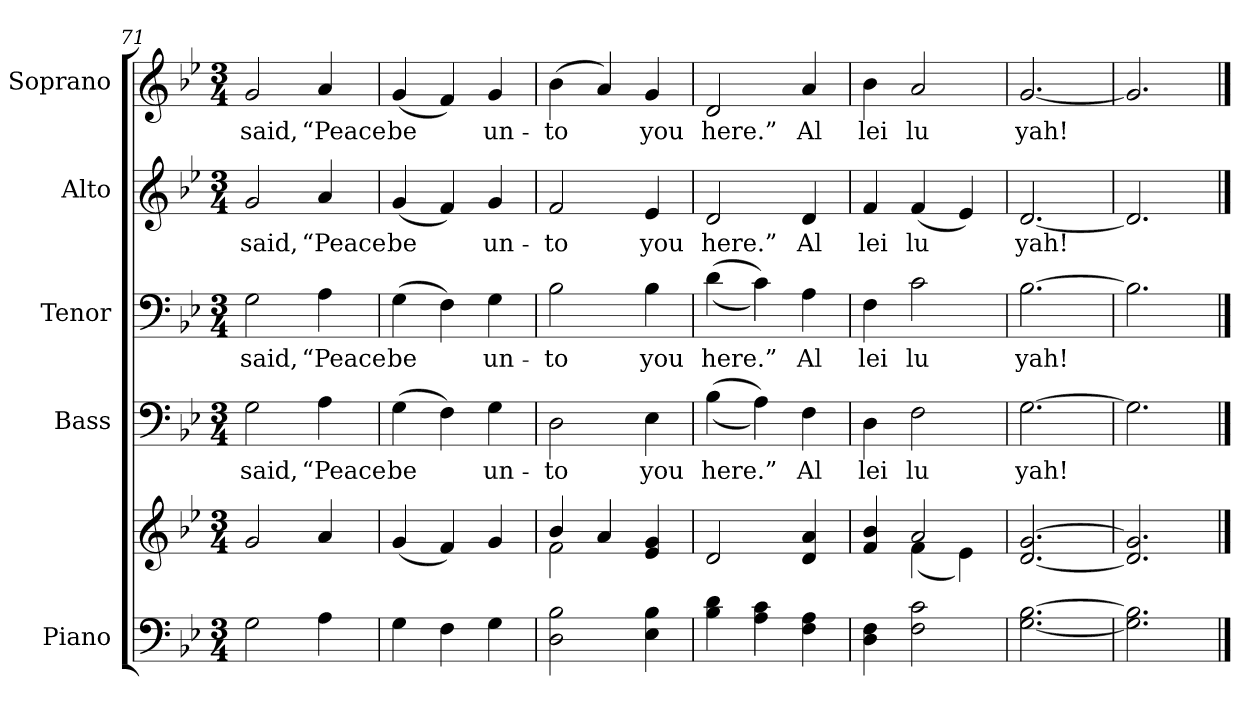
**kern	**kern	**kern	**text	**kern	**text	**kern	**text	**kern	**text
*part5	*part5	*part4	*part4	*part3	*part3	*part2	*part2	*part1	*part1
*staff6	*staff5	*staff4	*staff4	*staff3	*staff3	*staff2	*staff2	*staff1	*staff1
*I"Piano	*	*I"Bass	*	*I"Tenor	*	*I"Alto	*	*I"Soprano	*
*I'Pno.	*	*I'B.	*	*I'T.	*	*I'A.	*	*I'S.	*
*clefF4	*clefG2	*clefF4	*	*clefF4	*	*clefG2	*	*clefG2	*
*k[b-e-]	*k[b-e-]	*k[b-e-]	*	*k[b-e-]	*	*k[b-e-]	*	*k[b-e-]	*
*B-:	*B-:	*B-:	*	*B-:	*	*B-:	*	*B-:	*
*M3/4	*M3/4	*M3/4	*	*M3/4	*	*M3/4	*	*M3/4	*
=71	=71	=71	=71	=71	=71	=71	=71	=71	=71
!	!	!	!LO:LY:b:color=#000000	!	!	!	!	!	!
!	!	!	!	!	!LO:LY:b:color=#000000	!	!	!	!
!	!	!	!	!	!	!	!LO:LY:b:color=#000000	!	!
!	!	!	!	!	!	!	!	!	!LO:LY:b:color=#000000
2Gi\	2gi/	2Gi\	said,	2Gi\	said,	2gi/	said,	2gi/	said,
!	!	!	!LO:LY:b:color=#000000	!	!	!	!	!	!
!	!	!	!	!	!LO:LY:b:color=#000000	!	!	!	!
!	!	!	!	!	!	!	!LO:LY:b:color=#000000	!	!
!	!	!	!	!	!	!	!	!	!LO:LY:b:color=#000000
4Ai\	4ai/	4Ai\	“Peace	4Ai\	“Peace	4ai/	“Peace	4ai/	“Peace
!!LO:PB:g=z
=72	=72	=72	=72	=72	=72	=72	=72	=72	=72
!	!	!	!LO:LY:b:color=#000000	!	!	!	!	!	!
!	!	!	!	!	!LO:LY:b:color=#000000	!	!	!	!
!	!	!	!	!	!	!	!LO:LY:b:color=#000000	!	!
!	!	!	!	!	!	!	!	!	!LO:LY:b:color=#000000
4Gi\	(4gi/	(4Gi\	be	(4Gi\	be	(4gi/	be	(4gi/	be
4Fi\	4fi/)	4Fi\)	.	4Fi\)	.	4fi/)	.	4fi/)	.
!	!	!	!LO:LY:b:color=#000000	!	!	!	!	!	!
!	!	!	!	!	!LO:LY:b:color=#000000	!	!	!	!
!	!	!	!	!	!	!	!LO:LY:b:color=#000000	!	!
!	!	!	!	!	!	!	!	!	!LO:LY:b:color=#000000
4Gi\	4gi/	4Gi\	un-	4Gi\	un-	4gi/	un-	4gi/	un-
=73	=73	=73	=73	=73	=73	=73	=73	=73	=73
*	*^	*	*	*	*	*	*	*	*
!	!	!	!	!LO:LY:b:color=#000000	!	!	!	!	!	!
!	!	!	!	!	!	!LO:LY:b:color=#000000	!	!	!	!
!	!	!	!	!	!	!	!	!LO:LY:b:color=#000000	!	!
!	!	!	!	!	!	!	!	!	!	!LO:LY:b:color=#000000
2Di\ 2B-i	4b-i/	2fi\	2Di\	-to	2B-i\	-to	2fi/	-to	(4b-i\	-to
.	4ai/	.	.	.	.	.	.	.	4ai/)	.
!	!	!	!	!LO:LY:b:color=#000000	!	!	!	!	!	!
!	!	!	!	!	!	!LO:LY:b:color=#000000	!	!	!	!
!	!	!	!	!	!	!	!	!LO:LY:b:color=#000000	!	!
!	!	!	!	!	!	!	!	!	!	!LO:LY:b:color=#000000
4E-i\ 4B-i	4e-i/ 4gi	4ryy	4E-i\	you	4B-i\	you	4e-i/	you	4gi/	you
*	*v	*v	*	*	*	*	*	*	*	*
!!LO:PB:g=z
=74	=74	=74	=74	=74	=74	=74	=74	=74	=74
*	*^	*	*	*	*	*	*	*	*
!	!	!	!	!LO:LY:b:color=#000000	!	!	!	!	!	!
*	*v	*v	*	*	*	*	*	*	*	*
*	*^	*	*	*	*	*	*	*	*
!	!	!	!	!	!	!LO:LY:b:color=#000000	!	!	!	!
*	*v	*v	*	*	*	*	*	*	*	*
*	*^	*	*	*	*	*	*	*	*
!	!	!	!	!	!	!	!	!LO:LY:b:color=#000000	!	!
*	*v	*v	*	*	*	*	*	*	*	*
*	*^	*	*	*	*	*	*	*	*
!	!	!	!	!	!	!	!	!	!	!LO:LY:b:color=#000000
*	*v	*v	*	*	*	*	*	*	*	*
4B-i\ 4di	2di/	((4B-i\	here.”	((4di\	here.”	2di/	here.”	2di/	here.”
4Ai\ 4ci	.	4Ai\))	.	4ci\))	.	.	.	.	.
!	!	!	!LO:LY:b:color=#000000	!	!	!	!	!	!
!	!	!	!	!	!LO:LY:b:color=#000000	!	!	!	!
!	!	!	!	!	!	!	!LO:LY:b:color=#000000	!	!
!	!	!	!	!	!	!	!	!	!LO:LY:b:color=#000000
4Fi\ 4Ai	4di/ 4ai	4Fi\	Al	4Ai\	Al	4di/	Al	4ai/	Al
=75	=75	=75	=75	=75	=75	=75	=75	=75	=75
*	*^	*	*	*	*	*	*	*	*
!	!	!	!	!LO:LY:b:color=#000000	!	!	!	!	!	!
!	!	!	!	!	!	!LO:LY:b:color=#000000	!	!	!	!
!	!	!	!	!	!	!	!	!LO:LY:b:color=#000000	!	!
!	!	!	!	!	!	!	!	!	!	!LO:LY:b:color=#000000
4Di\ 4Fi	4fi/ 4b-i	4ryy	4Di\	lei	4Fi\	lei	4fi/	lei	4b-i\	lei
!	!	!	!	!LO:LY:b:color=#000000	!	!	!	!	!	!
!	!	!	!	!	!	!LO:LY:b:color=#000000	!	!	!	!
!	!	!	!	!	!	!	!	!LO:LY:b:color=#000000	!	!
!	!	!	!	!	!	!	!	!	!	!LO:LY:b:color=#000000
2Fi\ 2ci	2ai/	(4fi\	2Fi\	lu	2ci\	lu	(4fi/	lu	2ai/	lu
.	.	4e-i\)	.	.	.	.	4e-i/)	.	.	.
*	*v	*v	*	*	*	*	*	*	*	*
!!LO:PB:g=z
=76	=76	=76	=76	=76	=76	=76	=76	=76	=76
*	*^	*	*	*	*	*	*	*	*
!	!	!	!	!LO:LY:b:color=#000000	!	!	!	!	!	!
*	*v	*v	*	*	*	*	*	*	*	*
*	*^	*	*	*	*	*	*	*	*
!	!	!	!	!	!	!LO:LY:b:color=#000000	!	!	!	!
*	*v	*v	*	*	*	*	*	*	*	*
*	*^	*	*	*	*	*	*	*	*
!	!	!	!	!	!	!	!	!LO:LY:b:color=#000000	!	!
*	*v	*v	*	*	*	*	*	*	*	*
*	*^	*	*	*	*	*	*	*	*
!	!	!	!	!	!	!	!	!	!	!LO:LY:b:color=#000000
*	*v	*v	*	*	*	*	*	*	*	*
[<2.Gi\ [>2.B-i	[<2.di/ [>2.gi	[>2.Gi\	yah!	[>2.B-i\	yah!	[<2.di/	yah!	[<2.gi/	yah!
=77	=77	=77	=77	=77	=77	=77	=77	=77	=77
2.Gi\] 2.B-i]	2.di/] 2.gi]	2.Gi\]	.	2.B-i\]	.	2.di/]	.	2.gi/]	.
==	==	==	==	==	==	==	==	==	==
*-	*-	*-	*-	*-	*-	*-	*-	*-	*-
